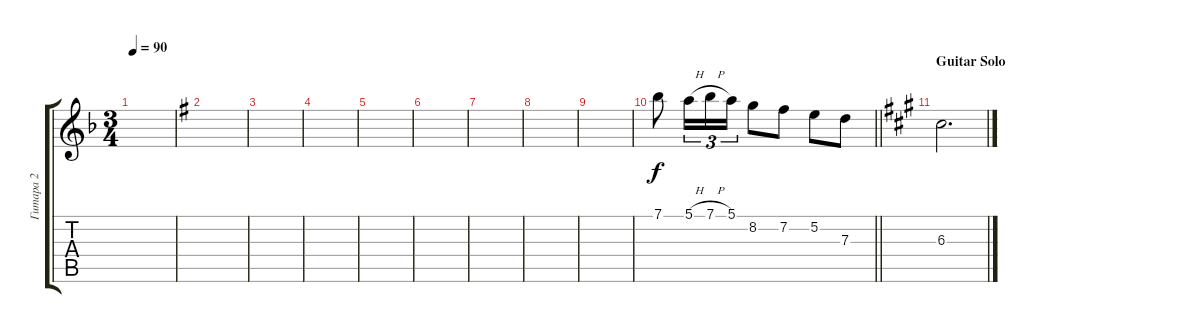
\track ("Гитара 2" "Гитара 2") {instrument acousticguitarsteel}
\staff {score tabs}
\tuning (E4 B3 G3 D3 A2 E2) {hide}
\ts (3 4)
\tempo 90
\clef g2
\ks dminor
|
\ks eminor
|
|
|
|
|
|
|
|
\barLineRight lightlight
7.1.8 5.1{h}.16{tu (3 2)} 7.1{h}.16{tu (3 2)} 5.1.16{tu (3 2)} 8.2.8 7.2.8 5.2.8 7.3.8 |
\section ("" "Guitar Solo")
\ks f#minor
6.3.2{d}
